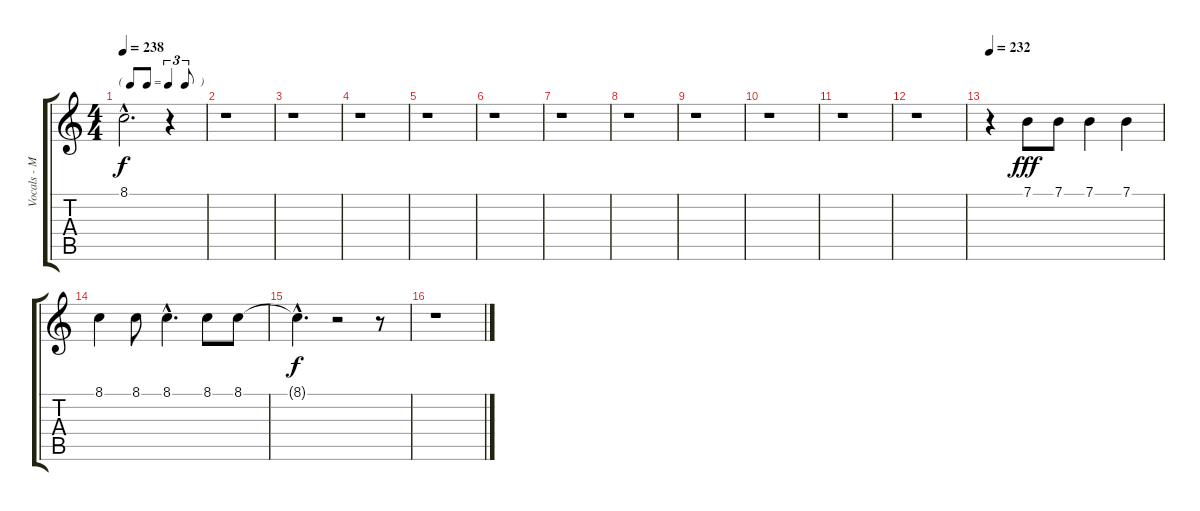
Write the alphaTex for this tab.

\track ("Vocals - Mark" "Vocals - M") {instrument lead6voice}
\staff {score tabs}
\tuning (E4 B3 G3 D3 A2 E2) {hide}
\ts (4 4)
\tf triplet8th
\tempo 238
\clef g2
\ks c
8.1{hac t}.2{d dy f} r.4 |
r.1 |
r.1 |
r.1 |
r.1 |
r.1 |
r.1 |
r.1 |
r.1 |
r.1 |
r.1 |
r.1 |
\tempo 232
r.4 7.1.8{dy fff} 7.1.8 7.1.4 7.1.4 |
8.1.4 8.1.8 8.1{hac}.4{d} 8.1.8 8.1.8 |
8.1{hac t}.4{d dy f} r.2 r.8 |
r.1
